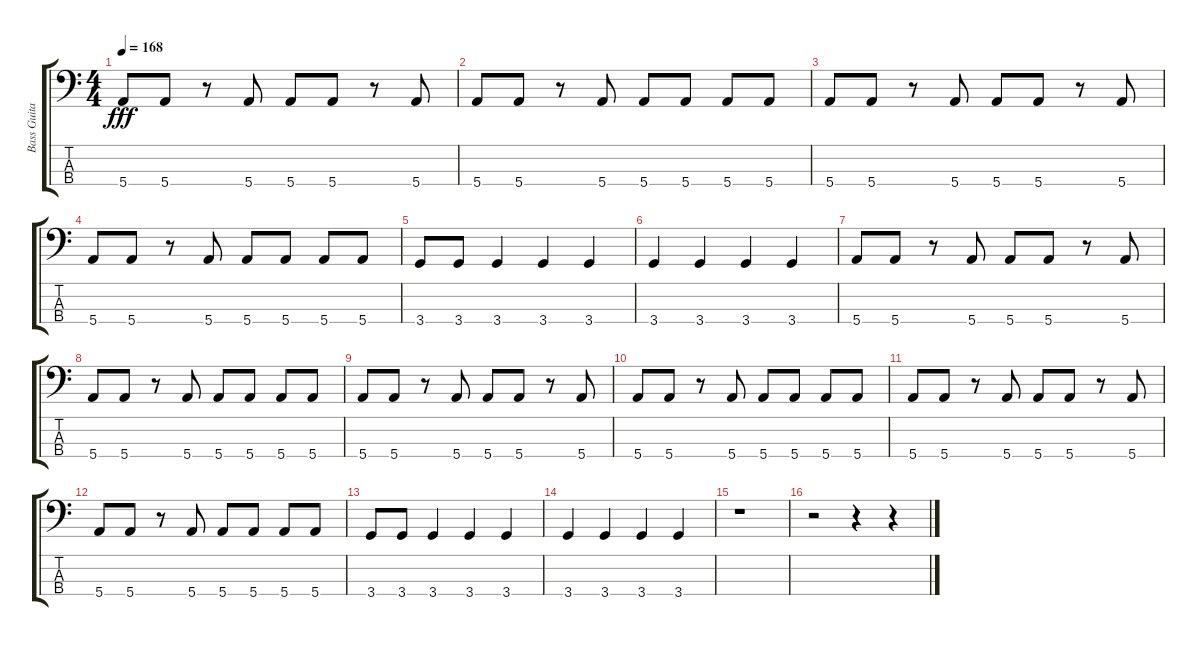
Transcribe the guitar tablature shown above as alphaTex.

\track ("Bass Guitar" "Bass Guita") {instrument electricbasspick}
\staff {score tabs}
\tuning (G2 D2 A1 E1) {hide}
\ts (4 4)
\tempo 168
\clef f4
\ks c
5.4.8{dy fff} 5.4.8 r.8 5.4.8 5.4.8 5.4.8 r.8 5.4.8 |
5.4.8 5.4.8 r.8 5.4.8 5.4.8 5.4.8 5.4.8 5.4.8 |
5.4.8 5.4.8 r.8 5.4.8 5.4.8 5.4.8 r.8 5.4.8 |
5.4.8 5.4.8 r.8 5.4.8 5.4.8 5.4.8 5.4.8 5.4.8 |
3.4.8 3.4.8 3.4.4 3.4.4 3.4.4 |
3.4.4 3.4.4 3.4.4 3.4.4 |
5.4.8 5.4.8 r.8 5.4.8 5.4.8 5.4.8 r.8 5.4.8 |
5.4.8 5.4.8 r.8 5.4.8 5.4.8 5.4.8 5.4.8 5.4.8 |
5.4.8 5.4.8 r.8 5.4.8 5.4.8 5.4.8 r.8 5.4.8 |
5.4.8 5.4.8 r.8 5.4.8 5.4.8 5.4.8 5.4.8 5.4.8 |
5.4.8 5.4.8 r.8 5.4.8 5.4.8 5.4.8 r.8 5.4.8 |
5.4.8 5.4.8 r.8 5.4.8 5.4.8 5.4.8 5.4.8 5.4.8 |
3.4.8 3.4.8 3.4.4 3.4.4 3.4.4 |
3.4.4 3.4.4 3.4.4 3.4.4 |
r.1 |
r.2 r.4 r.4
